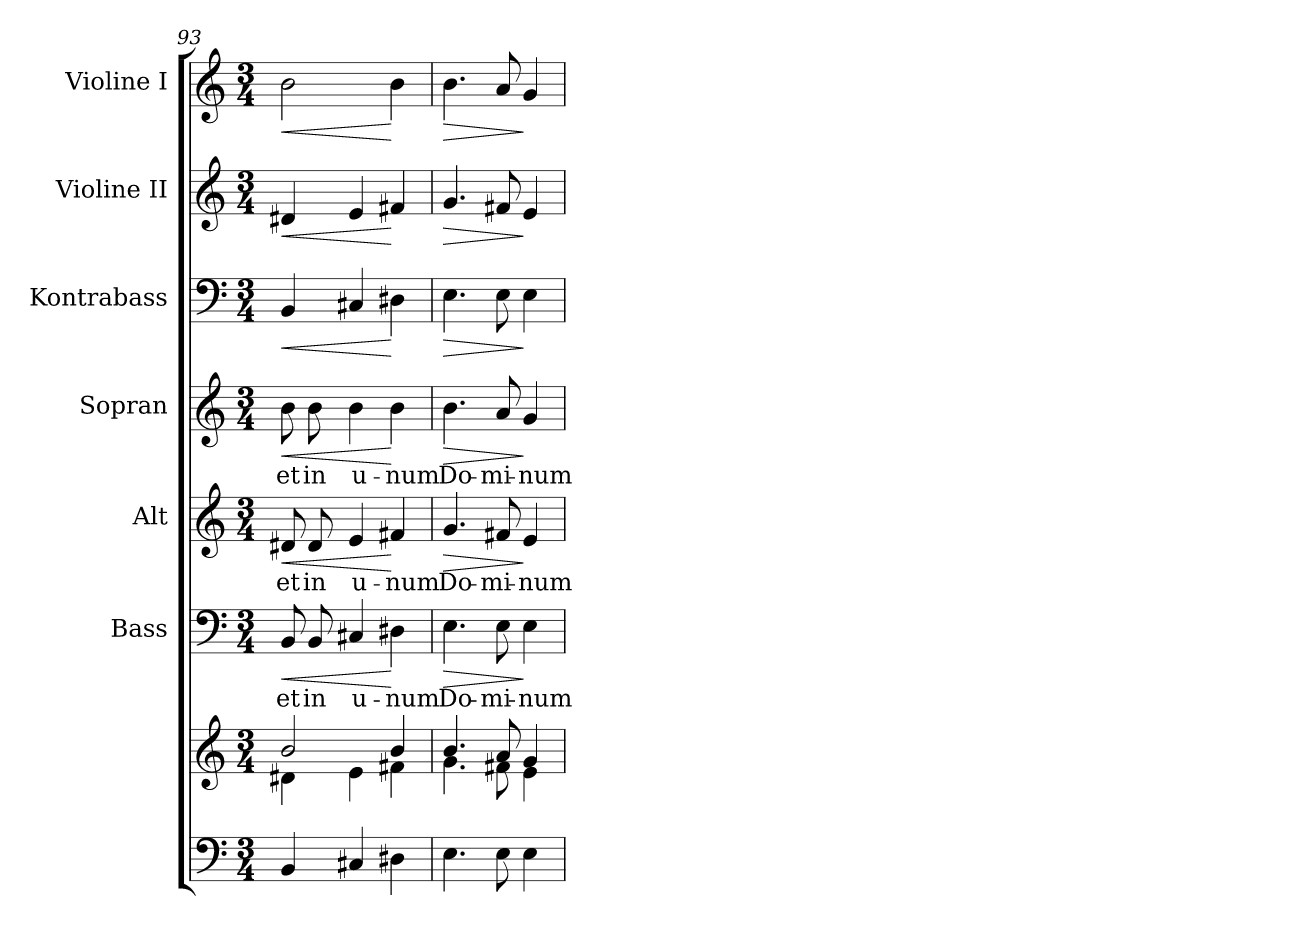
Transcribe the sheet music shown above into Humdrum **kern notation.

**kern	**kern	**kern	**text	**dynam	**kern	**text	**dynam	**kern	**text	**dynam	**kern	**dynam	**kern	**dynam	**kern	**dynam
*part7	*part7	*part6	*part6	*part6	*part5	*part5	*part5	*part4	*part4	*part4	*part3	*part3	*part2	*part2	*part1	*part1
*staff8	*staff7	*staff6	*staff6	*staff6	*staff5	*staff5	*staff5	*staff4	*staff4	*staff4	*staff3	*staff3	*staff2	*staff2	*staff1	*staff1
*	*	*I"Bass	*	*	*I"Alt	*	*	*I"Sopran	*	*	*I"Kontrabass	*	*I"Violine II	*	*I"Violine I	*
*	*	*I'B.	*	*	*I'A.	*	*	*I'S.	*	*	*I'Kb.	*	*I'Vl. II	*	*I'Vl. I	*
*clefF4	*clefG2	*clefF4	*	*	*clefG2	*	*	*clefG2	*	*	*clefF4	*	*clefG2	*	*clefG2	*
*	*	*	*	*	*	*	*	*	*	*	*ITrd7c12	*	*	*	*	*
*k[]	*k[]	*k[]	*	*	*k[]	*	*	*k[]	*	*	*k[]	*	*k[]	*	*k[]	*
*C:	*C:	*C:	*	*	*C:	*	*	*C:	*	*	*C:	*	*C:	*	*C:	*
*M3/4	*M3/4	*M3/4	*	*	*M3/4	*	*	*M3/4	*	*	*M3/4	*	*M3/4	*	*M3/4	*
=93	=93	=93	=93	=93	=93	=93	=93	=93	=93	=93	=93	=93	=93	=93	=93	=93
*	*^	*	*	*	*	*	*	*	*	*	*	*	*	*	*	*
!	!	!	!	!LO:LY:b	!LO:HP:b	!	!LO:LY:b	!LO:HP:b	!	!LO:LY:b	!LO:HP:b	!	!LO:HP:b	!	!LO:HP:b	!	!LO:HP:b
4BB/	2b/	4d#X\	8BB/	et	<	8d#X/	et	<	8b\	et	<	4BBB/	<	4d#X/	<	2b\	<
!	!	!	!	!LO:LY:b	!	!	!LO:LY:b	!	!	!LO:LY:b	!	!	!	!	!	!	!
.	.	.	8BB/	in	.	8d#/	in	.	8b\	in	.	.	.	.	.	.	.
!	!	!	!	!LO:LY:b	!	!	!LO:LY:b	!	!	!LO:LY:b	!	!	!	!	!	!	!
4C#X/	.	4e\	4C#X/	u-	.	4e/	u-	.	4b\	u-	.	4CC#X/	.	4e/	.	.	.
!	!	!	!	!LO:LY:b	!	!	!LO:LY:b	!	!	!LO:LY:b	!	!	!	!	!	!	!
4D#X\	4b/	4f#X\	4D#X\	-num	[	4f#X/	-num	[	4b\	-num	[	4DD#X\	[	4f#X/	[	4b\	[
=94	=94	=94	=94	=94	=94	=94	=94	=94	=94	=94	=94	=94	=94	=94	=94	=94	=94
!	!	!	!	!LO:LY:b	!LO:HP:b	!	!LO:LY:b	!LO:HP:b	!	!LO:LY:b	!LO:HP:b	!	!LO:HP:b	!	!LO:HP:b	!	!LO:HP:b
4.E\	4.b/	4.g\	4.E\	Do-	>	4.g/	Do-	>	4.b\	Do-	>	4.EE\	>	4.g/	>	4.b\	>
!	!	!	!	!LO:LY:b	!	!	!LO:LY:b	!	!	!LO:LY:b	!	!	!	!	!	!	!
8E\	8a/	8f#X\	8E\	-mi-	.	8f#X/	-mi-	.	8a/	-mi-	.	8EE\	.	8f#X/	.	8a/	.
!	!	!	!	!LO:LY:b	!	!	!LO:LY:b	!	!	!LO:LY:b	!	!	!	!	!	!	!
4E\	4g/	4e\	4E\	-num	]	4e/	-num	]	4g/	-num	]	4EE\	]	4e/	]	4g/	]
*	*v	*v	*	*	*	*	*	*	*	*	*	*	*	*	*	*	*
=	=	=	=	=	=	=	=	=	=	=	=	=	=	=	=	=
*-	*-	*-	*-	*-	*-	*-	*-	*-	*-	*-	*-	*-	*-	*-	*-	*-
